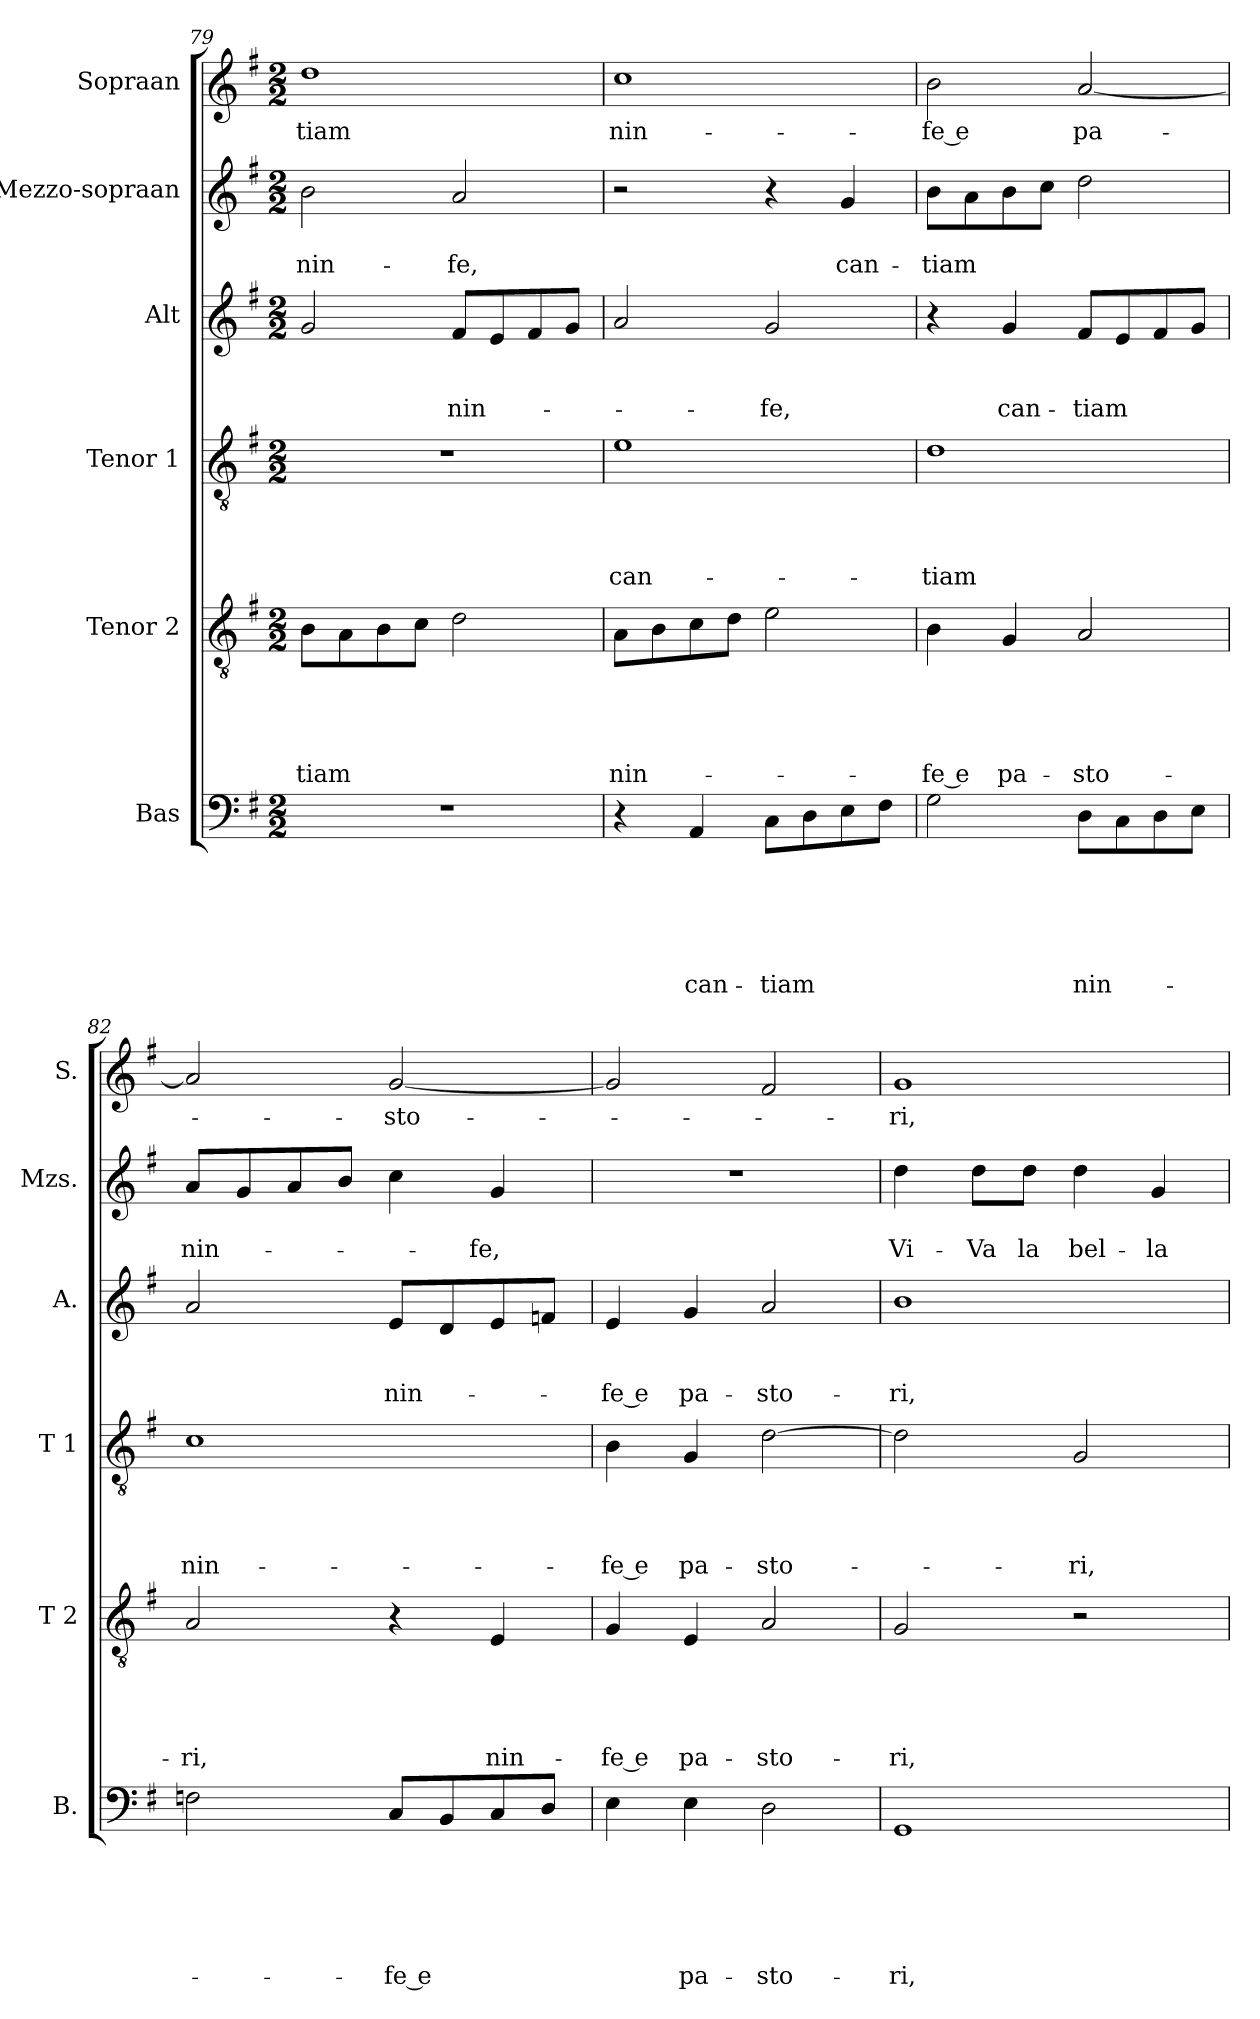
**kern	**text	**text	**text	**text	**text	**text	**kern	**text	**text	**text	**text	**text	**kern	**text	**text	**text	**text	**kern	**text	**text	**text	**kern	**text	**text	**kern	**text
*part6	*part6	*part6	*part6	*part6	*part6	*part6	*part5	*part5	*part5	*part5	*part5	*part5	*part4	*part4	*part4	*part4	*part4	*part3	*part3	*part3	*part3	*part2	*part2	*part2	*part1	*part1
*staff6	*staff6	*staff6	*staff6	*staff6	*staff6	*staff6	*staff5	*staff5	*staff5	*staff5	*staff5	*staff5	*staff4	*staff4	*staff4	*staff4	*staff4	*staff3	*staff3	*staff3	*staff3	*staff2	*staff2	*staff2	*staff1	*staff1
*I"Bas	*	*	*	*	*	*	*I"Tenor 2	*	*	*	*	*	*I"Tenor 1	*	*	*	*	*I"Alt	*	*	*	*I"Mezzo-sopraan	*	*	*I"Sopraan	*
*I'B.	*	*	*	*	*	*	*I'T 2	*	*	*	*	*	*I'T 1	*	*	*	*	*I'A.	*	*	*	*I'Mzs.	*	*	*I'S.	*
*clefF4	*	*	*	*	*	*	*clefGv2	*	*	*	*	*	*clefGv2	*	*	*	*	*clefG2	*	*	*	*clefG2	*	*	*clefG2	*
*k[f#]	*	*	*	*	*	*	*k[f#]	*	*	*	*	*	*k[f#]	*	*	*	*	*k[f#]	*	*	*	*k[f#]	*	*	*k[f#]	*
*G:	*	*	*	*	*	*	*G:	*	*	*	*	*	*G:	*	*	*	*	*G:	*	*	*	*G:	*	*	*G:	*
*M2/2	*	*	*	*	*	*	*M2/2	*	*	*	*	*	*M2/2	*	*	*	*	*M2/2	*	*	*	*M2/2	*	*	*M2/2	*
=79	=79	=79	=79	=79	=79	=79	=79	=79	=79	=79	=79	=79	=79	=79	=79	=79	=79	=79	=79	=79	=79	=79	=79	=79	=79	=79
!	!	!	!	!	!	!	!	!	!	!	!	!LO:LY:b	!	!	!	!	!	!	!	!	!	!	!	!LO:LY:b	!	!LO:LY:b
1r	.	.	.	.	.	.	8B\L	.	.	.	.	-tiam	1r	.	.	.	.	2g/	.	.	.	2b\	.	nin-	1dd	-tiam
.	.	.	.	.	.	.	8A\	.	.	.	.	.	.	.	.	.	.	.	.	.	.	.	.	.	.	.
.	.	.	.	.	.	.	8B\	.	.	.	.	.	.	.	.	.	.	.	.	.	.	.	.	.	.	.
.	.	.	.	.	.	.	8c\J	.	.	.	.	.	.	.	.	.	.	.	.	.	.	.	.	.	.	.
!	!	!	!	!	!	!	!	!	!	!	!	!	!	!	!	!	!	!	!	!	!LO:LY:b	!	!	!LO:LY:b	!	!
.	.	.	.	.	.	.	2d\	.	.	.	.	.	.	.	.	.	.	8f#/L	.	.	nin-	2a/	.	-fe,	.	.
.	.	.	.	.	.	.	.	.	.	.	.	.	.	.	.	.	.	8e/	.	.	.	.	.	.	.	.
.	.	.	.	.	.	.	.	.	.	.	.	.	.	.	.	.	.	8f#/	.	.	.	.	.	.	.	.
.	.	.	.	.	.	.	.	.	.	.	.	.	.	.	.	.	.	8g/J	.	.	.	.	.	.	.	.
=80	=80	=80	=80	=80	=80	=80	=80	=80	=80	=80	=80	=80	=80	=80	=80	=80	=80	=80	=80	=80	=80	=80	=80	=80	=80	=80
!	!	!	!	!	!	!	!	!	!	!	!	!LO:LY:b	!	!	!	!	!LO:LY:b	!	!	!	!	!	!	!	!	!LO:LY:b
4r	.	.	.	.	.	.	8A\L	.	.	.	.	nin-	1e	.	.	.	can-	2a/	.	.	.	2r	.	.	1cc	nin-
.	.	.	.	.	.	.	8B\	.	.	.	.	.	.	.	.	.	.	.	.	.	.	.	.	.	.	.
!	!	!	!	!	!	!LO:LY:b	!	!	!	!	!	!	!	!	!	!	!	!	!	!	!	!	!	!	!	!
4AA/	.	.	.	.	.	can-	8c\	.	.	.	.	.	.	.	.	.	.	.	.	.	.	.	.	.	.	.
.	.	.	.	.	.	.	8d\J	.	.	.	.	.	.	.	.	.	.	.	.	.	.	.	.	.	.	.
!	!	!	!	!	!	!LO:LY:b	!	!	!	!	!	!	!	!	!	!	!	!	!	!	!LO:LY:b	!	!	!	!	!
8C\L	.	.	.	.	.	-tiam	2e\	.	.	.	.	.	.	.	.	.	.	2g/	.	.	-fe,	4r	.	.	.	.
8D\	.	.	.	.	.	.	.	.	.	.	.	.	.	.	.	.	.	.	.	.	.	.	.	.	.	.
!	!	!	!	!	!	!	!	!	!	!	!	!	!	!	!	!	!	!	!	!	!	!	!	!LO:LY:b	!	!
8E\	.	.	.	.	.	.	.	.	.	.	.	.	.	.	.	.	.	.	.	.	.	4g/	.	can-	.	.
8F#\J	.	.	.	.	.	.	.	.	.	.	.	.	.	.	.	.	.	.	.	.	.	.	.	.	.	.
!!LO:LB:g=z
=81	=81	=81	=81	=81	=81	=81	=81	=81	=81	=81	=81	=81	=81	=81	=81	=81	=81	=81	=81	=81	=81	=81	=81	=81	=81	=81
!	!	!	!	!	!	!	!	!	!	!	!	!LO:LY:b	!	!	!	!	!LO:LY:b	!	!	!	!	!	!	!LO:LY:b	!	!LO:LY:b
2G\	.	.	.	.	.	.	4B\	.	.	.	.	-fe e	1d	.	.	.	-tiam	4r	.	.	.	8b\L	.	-tiam	2b\	-fe e
.	.	.	.	.	.	.	.	.	.	.	.	.	.	.	.	.	.	.	.	.	.	8a\	.	.	.	.
!	!	!	!	!	!	!	!	!	!	!	!	!LO:LY:b	!	!	!	!	!	!	!	!	!LO:LY:b	!	!	!	!	!
.	.	.	.	.	.	.	4G/	.	.	.	.	pa-	.	.	.	.	.	4g/	.	.	can-	8b\	.	.	.	.
.	.	.	.	.	.	.	.	.	.	.	.	.	.	.	.	.	.	.	.	.	.	8cc\J	.	.	.	.
!	!	!	!	!	!	!LO:LY:b	!	!	!	!	!	!LO:LY:b	!	!	!	!	!	!	!	!	!LO:LY:b	!	!	!	!	!LO:LY:b
8D\L	.	.	.	.	.	nin-	2A/	.	.	.	.	-sto-	.	.	.	.	.	8f#/L	.	.	-tiam	2dd\	.	.	[<2a/	pa-
8C\	.	.	.	.	.	.	.	.	.	.	.	.	.	.	.	.	.	8e/	.	.	.	.	.	.	.	.
8D\	.	.	.	.	.	.	.	.	.	.	.	.	.	.	.	.	.	8f#/	.	.	.	.	.	.	.	.
8E\J	.	.	.	.	.	.	.	.	.	.	.	.	.	.	.	.	.	8g/J	.	.	.	.	.	.	.	.
=82	=82	=82	=82	=82	=82	=82	=82	=82	=82	=82	=82	=82	=82	=82	=82	=82	=82	=82	=82	=82	=82	=82	=82	=82	=82	=82
!	!	!	!	!	!	!	!	!	!	!	!	!LO:LY:b	!	!	!	!	!LO:LY:b	!	!	!	!	!	!	!LO:LY:b	!	!
2Fn\	.	.	.	.	.	.	2A/	.	.	.	.	-ri,	1c	.	.	.	nin-	2a/	.	.	.	8a/L	.	nin-	2a/]	.
.	.	.	.	.	.	.	.	.	.	.	.	.	.	.	.	.	.	.	.	.	.	8g/	.	.	.	.
.	.	.	.	.	.	.	.	.	.	.	.	.	.	.	.	.	.	.	.	.	.	8a/	.	.	.	.
.	.	.	.	.	.	.	.	.	.	.	.	.	.	.	.	.	.	.	.	.	.	8b/J	.	.	.	.
!	!	!	!	!	!	!LO:LY:b	!	!	!	!	!	!	!	!	!	!	!	!	!	!	!LO:LY:b	!	!	!	!	!LO:LY:b
8C/L	.	.	.	.	.	-fe e	4r	.	.	.	.	.	.	.	.	.	.	8e/L	.	.	nin-	4cc\	.	.	[<2g/	-sto-
8BB/	.	.	.	.	.	.	.	.	.	.	.	.	.	.	.	.	.	8d/	.	.	.	.	.	.	.	.
!	!	!	!	!	!	!	!	!	!	!	!	!LO:LY:b	!	!	!	!	!	!	!	!	!	!	!	!LO:LY:b	!	!
8C/	.	.	.	.	.	.	4E/	.	.	.	.	nin-	.	.	.	.	.	8e/	.	.	.	4g/	.	-fe,	.	.
8D/J	.	.	.	.	.	.	.	.	.	.	.	.	.	.	.	.	.	8fn/J	.	.	.	.	.	.	.	.
=83	=83	=83	=83	=83	=83	=83	=83	=83	=83	=83	=83	=83	=83	=83	=83	=83	=83	=83	=83	=83	=83	=83	=83	=83	=83	=83
!	!	!	!	!	!	!	!	!	!	!	!	!LO:LY:b	!	!	!	!	!LO:LY:b	!	!	!	!LO:LY:b	!	!	!	!	!
4E\	.	.	.	.	.	.	4G/	.	.	.	.	-fe e	4B\	.	.	.	-fe e	4e/	.	.	-fe e	1r	.	.	2g/]	.
!	!	!	!	!	!	!LO:LY:b	!	!	!	!	!	!LO:LY:b	!	!	!	!	!LO:LY:b	!	!	!	!LO:LY:b	!	!	!	!	!
4E\	.	.	.	.	.	pa-	4E/	.	.	.	.	pa-	4G/	.	.	.	pa-	4g/	.	.	pa-	.	.	.	.	.
!	!	!	!	!	!	!LO:LY:b	!	!	!	!	!	!LO:LY:b	!	!	!	!	!LO:LY:b	!	!	!	!LO:LY:b	!	!	!	!	!
2D\	.	.	.	.	.	-sto-	2A/	.	.	.	.	-sto-	[>2d\	.	.	.	-sto-	2a/	.	.	-sto-	.	.	.	2f#/	.
=84	=84	=84	=84	=84	=84	=84	=84	=84	=84	=84	=84	=84	=84	=84	=84	=84	=84	=84	=84	=84	=84	=84	=84	=84	=84	=84
!	!	!	!	!	!	!LO:LY:b	!	!	!	!	!	!LO:LY:b	!	!	!	!	!	!	!	!	!LO:LY:b	!	!	!LO:LY:b	!	!LO:LY:b
1GG	.	.	.	.	.	-ri,	2G/	.	.	.	.	-ri,	2d\]	.	.	.	.	1b	.	.	-ri,	4dd\	.	Vi-	1g	-ri,
!	!	!	!	!	!	!	!	!	!	!	!	!	!	!	!	!	!	!	!	!	!	!	!	!LO:LY:b	!	!
.	.	.	.	.	.	.	.	.	.	.	.	.	.	.	.	.	.	.	.	.	.	8dd\L	.	-Va	.	.
!	!	!	!	!	!	!	!	!	!	!	!	!	!	!	!	!	!	!	!	!	!	!	!	!LO:LY:b	!	!
.	.	.	.	.	.	.	.	.	.	.	.	.	.	.	.	.	.	.	.	.	.	8dd\J	.	la	.	.
!	!	!	!	!	!	!	!	!	!	!	!	!	!	!	!	!	!LO:LY:b	!	!	!	!	!	!	!LO:LY:b	!	!
.	.	.	.	.	.	.	2r	.	.	.	.	.	2G/	.	.	.	-ri,	.	.	.	.	4dd\	.	bel-	.	.
!	!	!	!	!	!	!	!	!	!	!	!	!	!	!	!	!	!	!	!	!	!	!	!	!LO:LY:b	!	!
.	.	.	.	.	.	.	.	.	.	.	.	.	.	.	.	.	.	.	.	.	.	4g/	.	-la	.	.
=	=	=	=	=	=	=	=	=	=	=	=	=	=	=	=	=	=	=	=	=	=	=	=	=	=	=
*-	*-	*-	*-	*-	*-	*-	*-	*-	*-	*-	*-	*-	*-	*-	*-	*-	*-	*-	*-	*-	*-	*-	*-	*-	*-	*-
